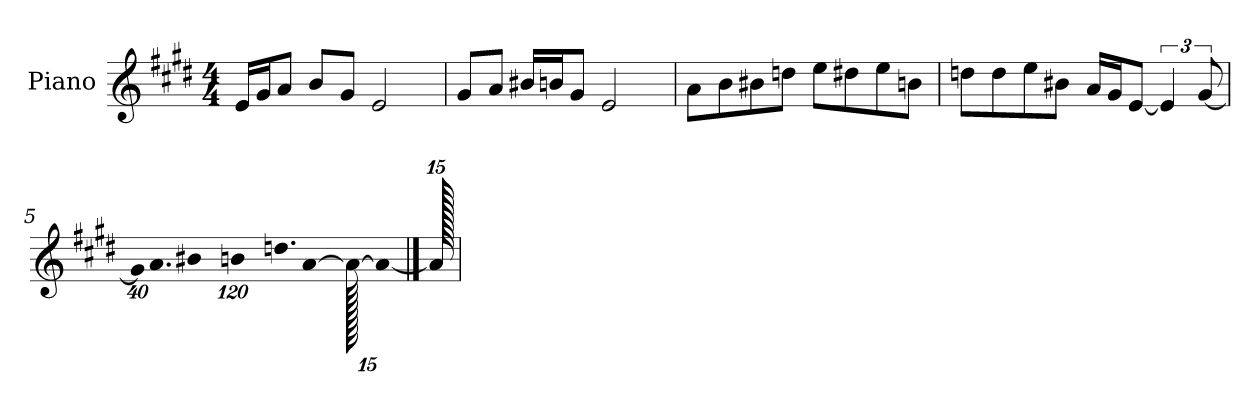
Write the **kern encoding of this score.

**kern
*part1
*staff1
*I"Piano
*I'P-no
*clefG2
*k[f#c#g#d#]
*M4/4
*MM90
=1
16e/LL
16g#/J
8a/J
8b/L
8g#/J
2e/
=2
8g#/L
8a/J
16b#X/LL
16bn/J
8g#/J
2e/
=3
8a\L
8b\
8b#X\
8ddn\J
8ee\L
8dd#X\
8ee\
8bn\J
=4
8ddn\L
8dd\
8ee\
8b#X\J
16a/LL
16g#/J
[8e/J
6e/]
[12g#/
!!LO:LB:g=z
=5
*Xbrackettup
!LO:N:vis=32
640%23g#\KLL]
!LO:N:vis=16.
960%103a\
!LO:N:vis=16
1920%137b#X\
!LO:N:vis=16
1920%137bn\
!LO:N:vis=16.
960%103ddn\
[384%41a\J
1920a\_
1920%959a/_
==6
1920a/]
=
*-
